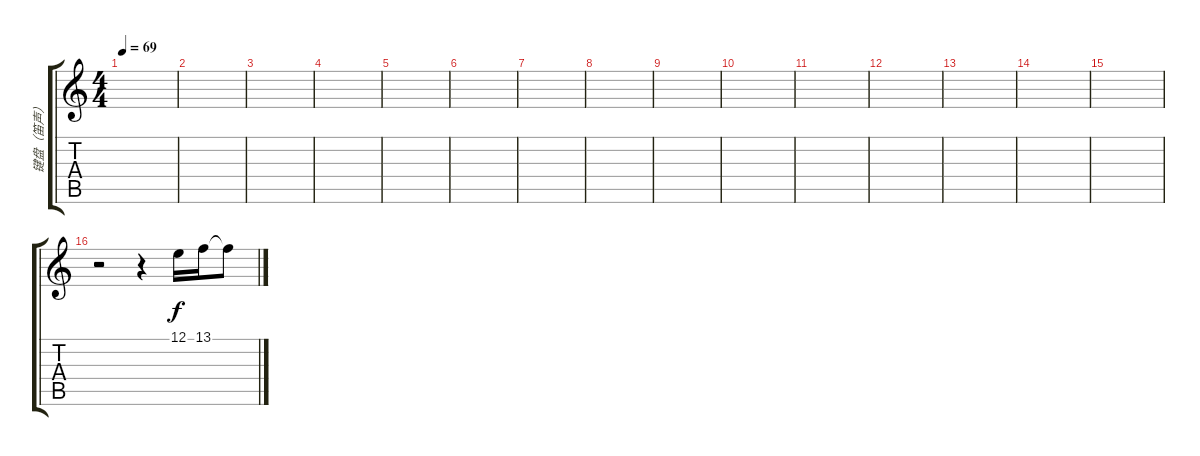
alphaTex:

\track ("键盘（笛声）" "键盘（笛声）") {instrument blownbottle}
\staff {score tabs}
\tuning (E4 B3 G3 D3 A2 E2) {hide}
\ts (4 4)
\tempo 69
\clef g2
\ks c
|
|
|
|
|
|
|
|
|
|
|
|
|
|
|
r.2 r.4 12.1.16 13.1.16 13.1{t}.8
